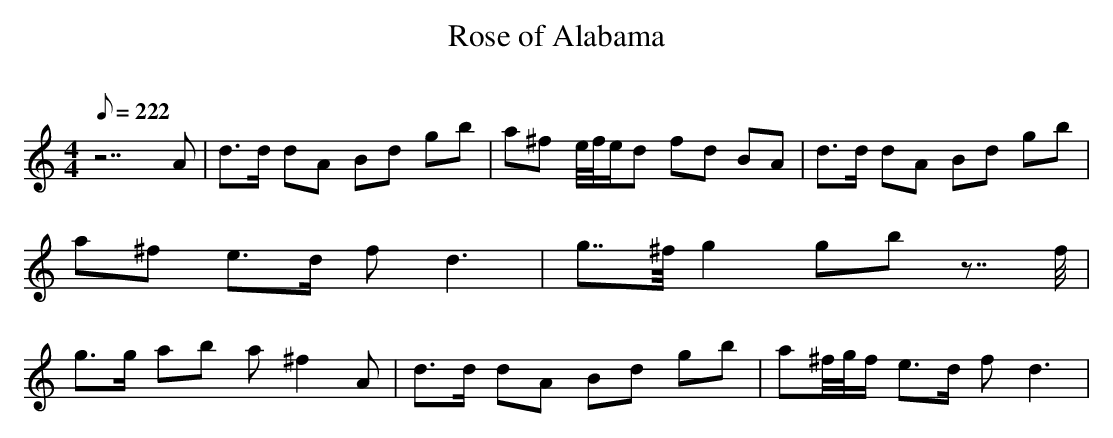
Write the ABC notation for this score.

X:1
T:Rose of Alabama
C:
L:1/8
Q:222
M:4/4
K:C
z7/1A | d3/2d/ dA Bd gb | a^f e/4f/4e/d fd BA | d3/2d/ dA Bd gb | a^f e3/2d/ fd3 | \
g7/4^f/4 g2 gb z7/4f/4 | g3/2g/ ab a^f2A | d3/2d/ dA Bd gb | a^f/4g/4f/ e3/2d/ fd3 | \
